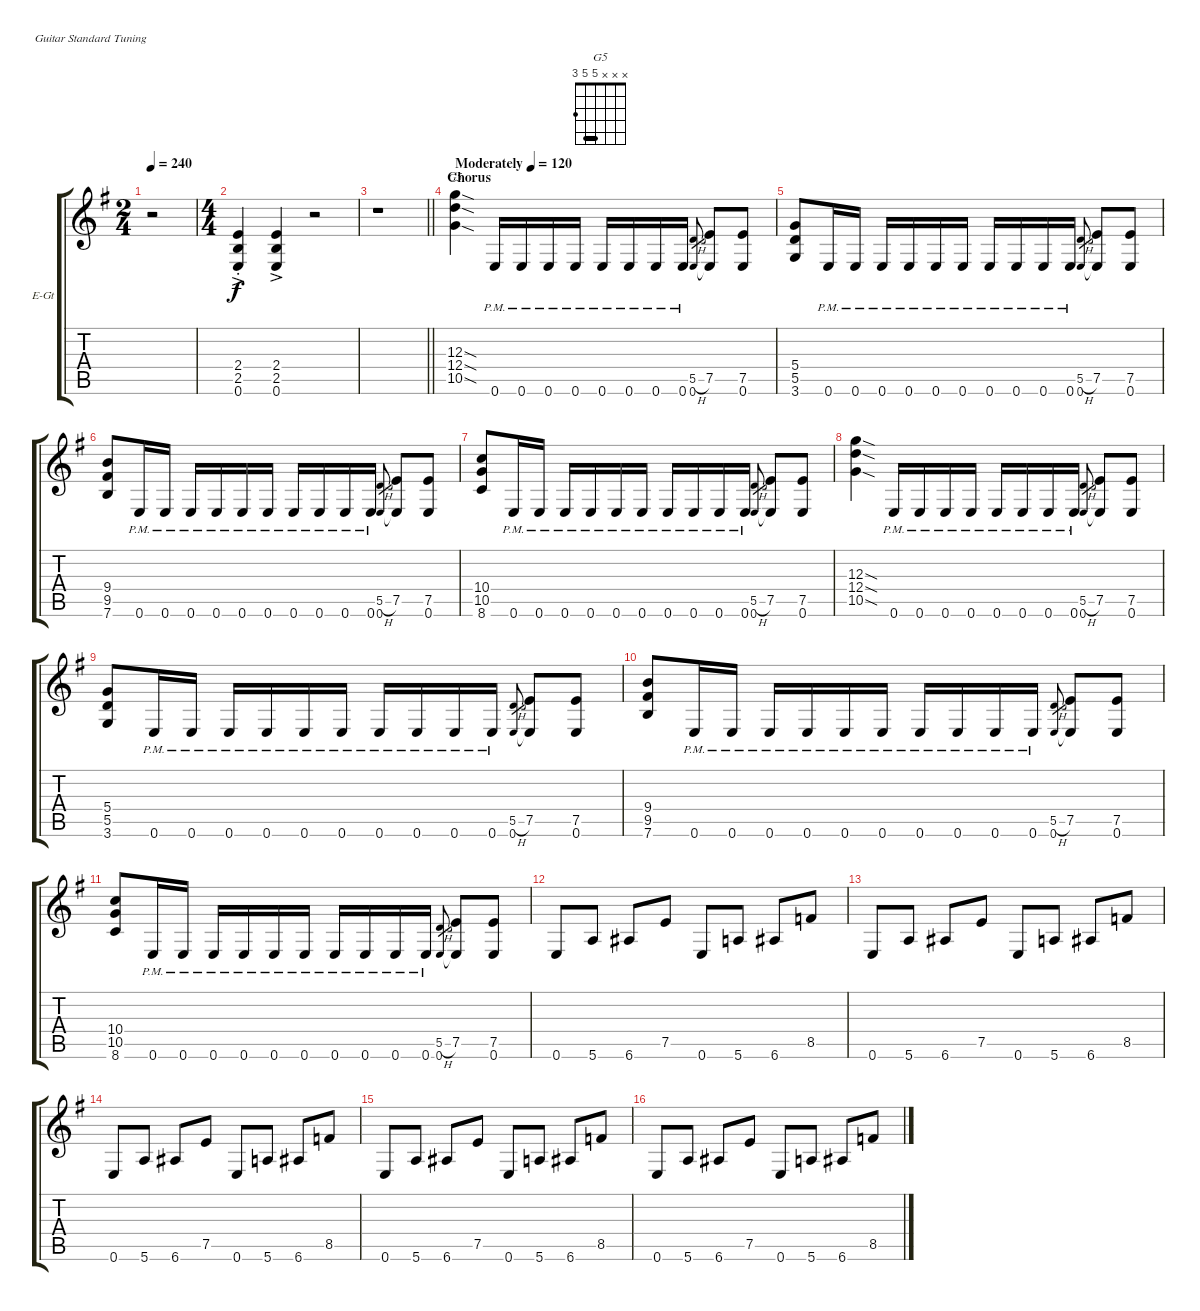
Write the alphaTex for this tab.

\defaultSystemsLayout 4
\bracketExtendMode groupsimilarinstruments
\firstSystemTrackNameOrientation horizontal
\otherSystemsTrackNameOrientation horizontal
\track ("Guitar 2" "E-Gt") {instrument distortionguitar}
\staff {score tabs}
\tuning (E4 B3 G3 D3 A2 E2)
\chord ("G5" x x x 5 5 3) {barre 5}
\ts (2 4)
\tempo 240
\clef g2
\ks g
r.2{dy f} |
\ts (4 4)
(0.6{ac st} 2.5{ac st} 2.4{ac st}).4 (0.6{ac} 2.5{ac} 2.4{ac}).4 r.2 |
\barLineRight lightlight
r.1 |
\section ("" "Chorus")
\tempo (120 "Moderately")
(12.3{sod} 12.4{sod} 10.5{sod}).4{ch "G5"} 0.6{pm}.16 0.6{pm}.16 0.6{pm}.16 0.6{pm}.16 0.6{pm}.16 0.6{pm}.16 0.6{pm}.16 0.6{pm}.16 (0.6 5.5{h}).8{gr} (7.5 0.6{t}).8 (0.6 7.5).8 |
(5.4 5.5 3.6).8 0.6{pm}.16 0.6{pm}.16 0.6{pm}.16 0.6{pm}.16 0.6{pm}.16 0.6{pm}.16 0.6{pm}.16 0.6{pm}.16 0.6{pm}.16 0.6{pm}.16 (0.6 5.5{h}).8{gr} (7.5 0.6{t}).8 (0.6 7.5).8 |
(9.4 9.5 7.6).8 0.6{pm}.16 0.6{pm}.16 0.6{pm}.16 0.6{pm}.16 0.6{pm}.16 0.6{pm}.16 0.6{pm}.16 0.6{pm}.16 0.6{pm}.16 0.6{pm}.16 (0.6 5.5{h}).8{gr} (7.5 0.6{t}).8 (0.6 7.5).8 |
(10.4 10.5 8.6).8 0.6{pm}.16 0.6{pm}.16 0.6{pm}.16 0.6{pm}.16 0.6{pm}.16 0.6{pm}.16 0.6{pm}.16 0.6{pm}.16 0.6{pm}.16 0.6{pm}.16 (0.6 5.5{h}).8{gr} (7.5 0.6{t}).8 (0.6 7.5).8 |
(12.3{sod} 12.4{sod} 10.5{sod}).4 0.6{pm}.16 0.6{pm}.16 0.6{pm}.16 0.6{pm}.16 0.6{pm}.16 0.6{pm}.16 0.6{pm}.16 0.6{pm}.16 (0.6 5.5{h}).8{gr} (7.5 0.6{t}).8 (0.6 7.5).8 |
(5.4 5.5 3.6).8 0.6{pm}.16 0.6{pm}.16 0.6{pm}.16 0.6{pm}.16 0.6{pm}.16 0.6{pm}.16 0.6{pm}.16 0.6{pm}.16 0.6{pm}.16 0.6{pm}.16 (0.6 5.5{h}).8{gr} (7.5 0.6{t}).8 (0.6 7.5).8 |
(9.4 9.5 7.6).8 0.6{pm}.16 0.6{pm}.16 0.6{pm}.16 0.6{pm}.16 0.6{pm}.16 0.6{pm}.16 0.6{pm}.16 0.6{pm}.16 0.6{pm}.16 0.6{pm}.16 (0.6 5.5{h}).8{gr} (7.5 0.6{t}).8 (0.6 7.5).8 |
(10.4 10.5 8.6).8 0.6{pm}.16 0.6{pm}.16 0.6{pm}.16 0.6{pm}.16 0.6{pm}.16 0.6{pm}.16 0.6{pm}.16 0.6{pm}.16 0.6{pm}.16 0.6{pm}.16 (0.6 5.5{h}).8{gr} (7.5 0.6{t}).8 (0.6 7.5).8 |
0.6.8 5.6.8 6.6.8 7.5.8 0.6.8 5.6.8 6.6.8 8.5.8 |
0.6.8 5.6.8 6.6.8 7.5.8 0.6.8 5.6.8 6.6.8 8.5.8 |
0.6.8 5.6.8 6.6.8 7.5.8 0.6.8 5.6.8 6.6.8 8.5.8 |
0.6.8 5.6.8 6.6.8 7.5.8 0.6.8 5.6.8 6.6.8 8.5.8 |
0.6.8 5.6.8 6.6.8 7.5.8 0.6.8 5.6.8 6.6.8 8.5.8
